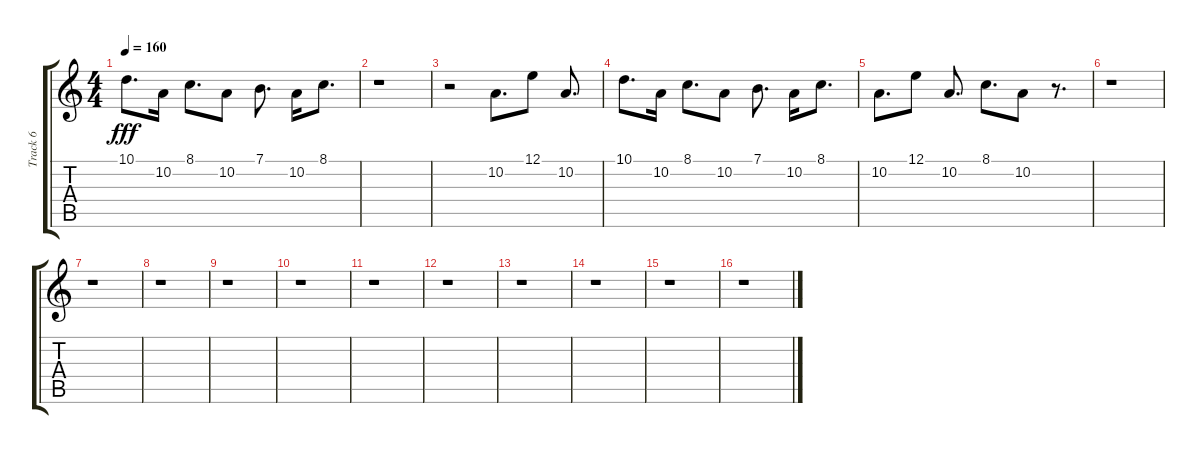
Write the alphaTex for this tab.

\track ("Track 6" "Track 6") {instrument koto}
\staff {score tabs}
\tuning (E4 B3 G3 D3 A2 E2) {hide}
\ts (4 4)
\tempo 160
\clef g2
\ks c
10.1.8{d dy fff} 10.2.16 8.1.8{d} 10.2.8 7.1.8{d} 10.2.16 8.1.8{d} |
r.1 |
r.2 10.2.8{d} 12.1.8 10.2.8{d} |
10.1.8{d} 10.2.16 8.1.8{d} 10.2.8 7.1.8{d} 10.2.16 8.1.8{d} |
10.2.8{d} 12.1.8 10.2.8{d} 8.1.8{d} 10.2.8 r.8{d} |
r.1 |
r.1 |
r.1 |
r.1 |
r.1 |
r.1 |
r.1 |
r.1 |
r.1 |
r.1 |
r.1
